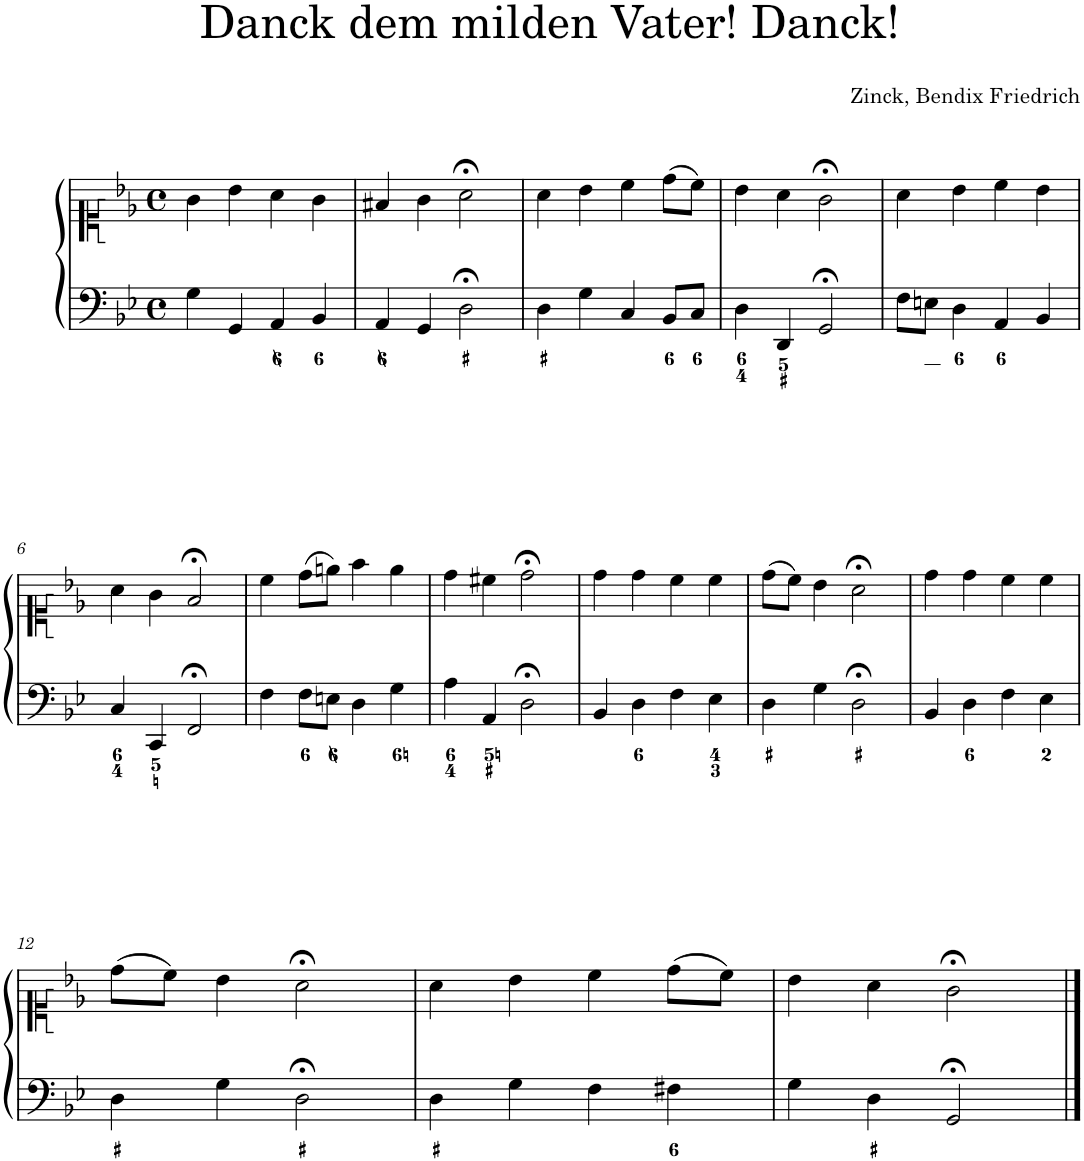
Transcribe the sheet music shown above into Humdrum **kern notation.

**kern	**kern
*part1	*part1
*staff2	*staff1
*I"Piano	*
*I'Pno.	*
*clefF4	*clefC1
*k[b-e-]	*k[b-e-]
*M4/4	*M4/4
*met(c)	*met(c)
=1	=1
4G\	4g\
4GG/	4b-\
4AA/	4a\
4BB-/	4g\
=2	=2
4AA/	4f#X/
4GG/	4g\
2D;<\	2a;<\
=3	=3
4D\	4a\
4G\	4b-\
4C/	4cc\
8BB-/L	(8dd\L
8C/J	8cc\J)
=4	=4
4D\	4b-\
4DD/	4a\
2GG;</	2g;<\
=5	=5
8F\L	4a\
8En\J	.
4D\	4b-\
4AA/	4cc\
4BB-/	4b-\
!!LO:LB:g=z
=6	=6
4C/	4a\
4CC/	4g\
2FF;</	2f;</
=7	=7
4F\	4cc\
8F\L	(8dd\L
8En\J	8een\J)
4D\	4ff\
4G\	4ee\
=8	=8
4A\	4dd\
4AA/	4cc#X\
2D;<\	2dd;<\
=9	=9
4BB-/	4dd\
4D\	4dd\
4F\	4cc\
4E-\	4cc\
=10	=10
4D\	(8dd\L
.	8cc\J)
4G\	4b-\
2D;<\	2a;<\
=11	=11
4BB-/	4dd\
4D\	4dd\
4F\	4cc\
4E-\	4cc\
!!LO:LB:g=z
=12	=12
4D\	(8dd\L
.	8cc\J)
4G\	4b-\
2D;<\	2a;<\
=13	=13
4D\	4a\
4G\	4b-\
4F\	4cc\
4F#X\	(8dd\L
.	8cc\J)
=14	=14
4G\	4b-\
4D\	4a\
2GG;</	2g;<\
==	==
*-	*-
